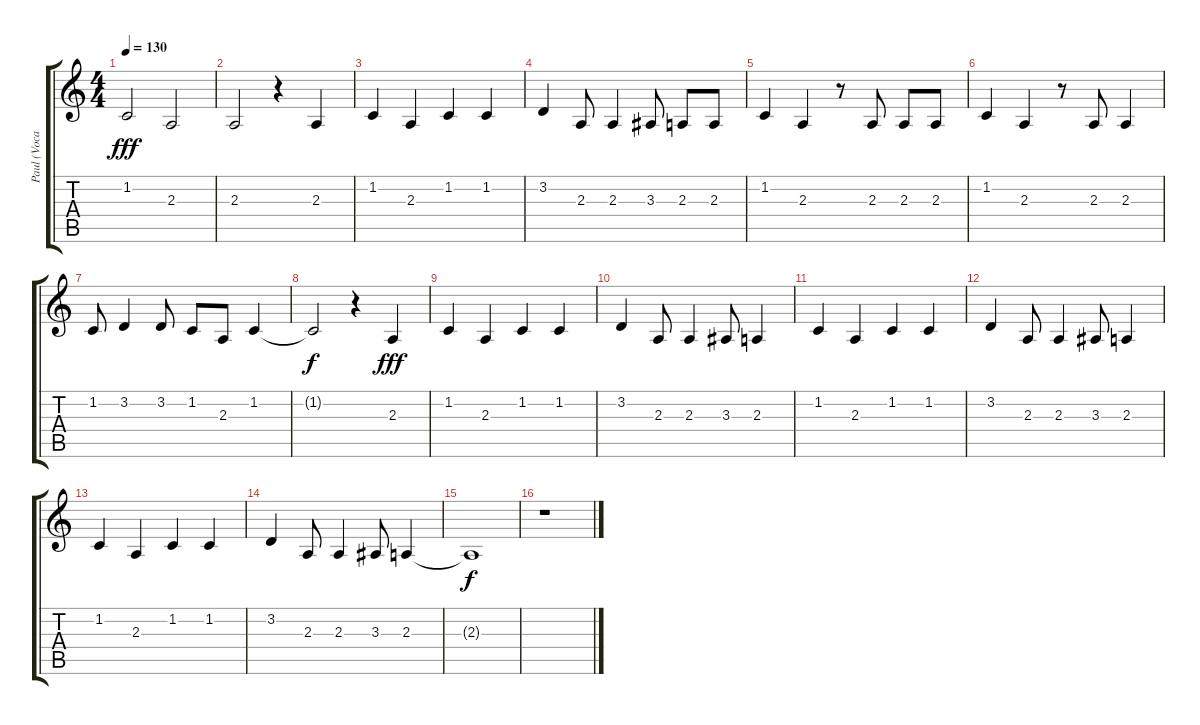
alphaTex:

\track ("Paul (Vocals)" "Paul (Voca") {instrument tenorsax}
\staff {score tabs}
\tuning (E4 B3 G3 D3 A2 E2) {hide}
\ts (4 4)
\tempo 130
\clef g2
\ks c
1.2.2{dy fff} 2.3.2 |
2.3.2 r.4 2.3.4 |
1.2.4 2.3.4 1.2.4 1.2.4 |
3.2.4 2.3.8 2.3.4 3.3.8 2.3.8 2.3.8 |
1.2.4 2.3.4 r.8 2.3.8 2.3.8 2.3.8 |
1.2.4 2.3.4 r.8 2.3.8 2.3.4 |
1.2.8 3.2.4 3.2.8 1.2.8 2.3.8 1.2.4 |
1.2{t}.2{dy f} r.4 2.3.4{dy fff} |
1.2.4 2.3.4 1.2.4 1.2.4 |
3.2.4 2.3.8 2.3.4 3.3.8 2.3.4 |
1.2.4 2.3.4 1.2.4 1.2.4 |
3.2.4 2.3.8 2.3.4 3.3.8 2.3.4 |
1.2.4 2.3.4 1.2.4 1.2.4 |
3.2.4 2.3.8 2.3.4 3.3.8 2.3.4 |
2.3{t}.1{dy f volume 0} |
r.1
